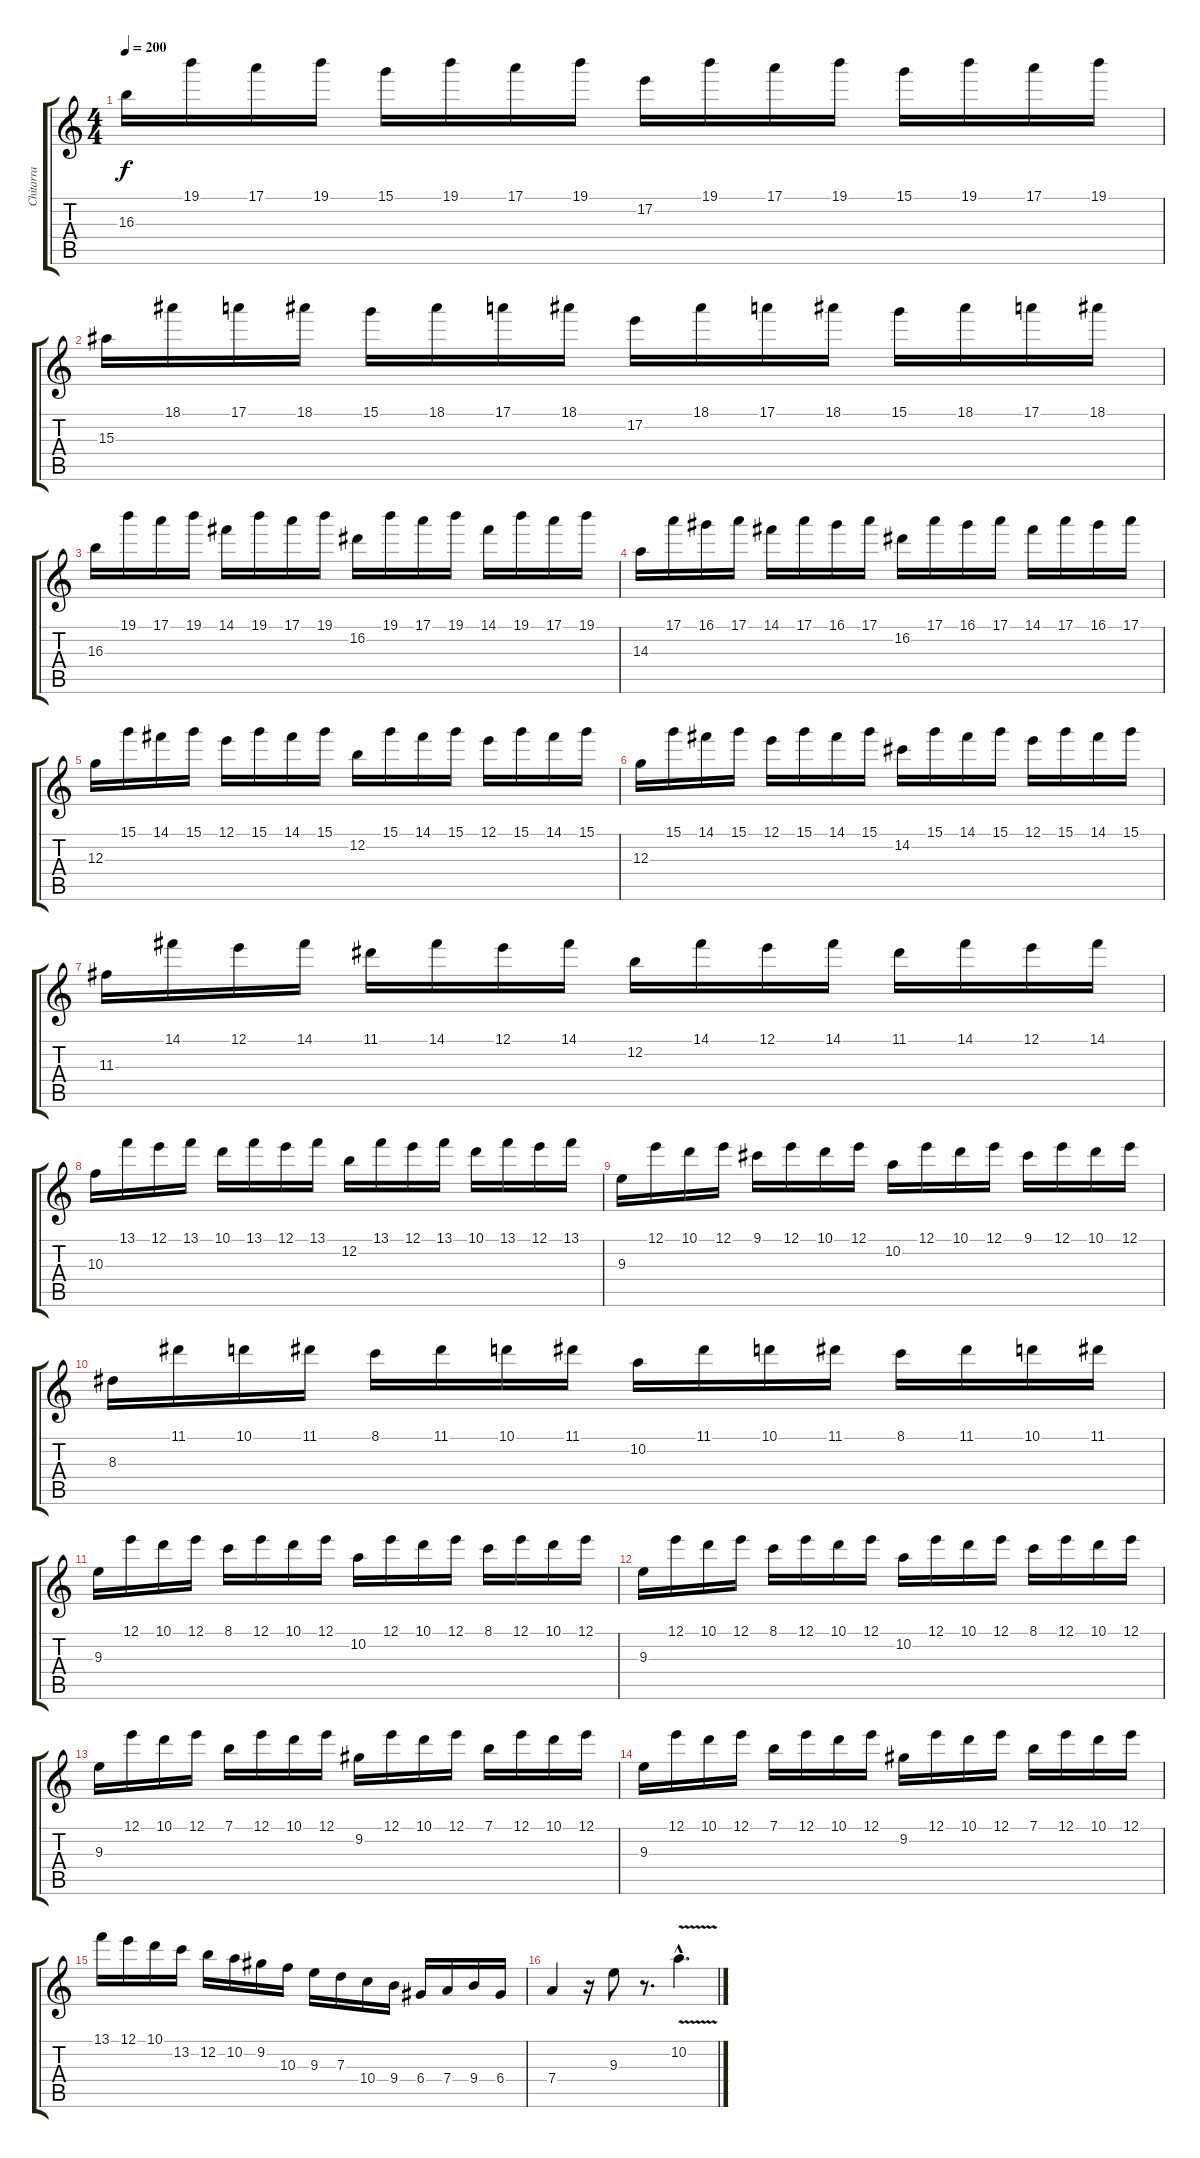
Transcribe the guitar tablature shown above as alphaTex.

\track ("Chitarra" "Chitarra") {instrument overdrivenguitar}
\staff {score tabs}
\tuning (E4 B3 G3 D3 A2 E2) {hide}
\ts (4 4)
\tempo 200
\clef g2
\ks c
16.3.16{dy f instrument overdrivenguitar} 19.1.16 17.1.16 19.1.16 15.1.16 19.1.16 17.1.16 19.1.16 17.2.16 19.1.16 17.1.16 19.1.16 15.1.16 19.1.16 17.1.16 19.1.16 |
15.3.16 18.1.16 17.1.16 18.1.16 15.1.16 18.1.16 17.1.16 18.1.16 17.2.16 18.1.16 17.1.16 18.1.16 15.1.16 18.1.16 17.1.16 18.1.16 |
16.3.16 19.1.16 17.1.16 19.1.16 14.1.16 19.1.16 17.1.16 19.1.16 16.2.16 19.1.16 17.1.16 19.1.16 14.1.16 19.1.16 17.1.16 19.1.16 |
14.3.16 17.1.16 16.1.16 17.1.16 14.1.16 17.1.16 16.1.16 17.1.16 16.2.16 17.1.16 16.1.16 17.1.16 14.1.16 17.1.16 16.1.16 17.1.16 |
12.3.16 15.1.16 14.1.16 15.1.16 12.1.16 15.1.16 14.1.16 15.1.16 12.2.16 15.1.16 14.1.16 15.1.16 12.1.16 15.1.16 14.1.16 15.1.16 |
12.3.16 15.1.16 14.1.16 15.1.16 12.1.16 15.1.16 14.1.16 15.1.16 14.2.16 15.1.16 14.1.16 15.1.16 12.1.16 15.1.16 14.1.16 15.1.16 |
11.3.16 14.1.16 12.1.16 14.1.16 11.1.16 14.1.16 12.1.16 14.1.16 12.2.16 14.1.16 12.1.16 14.1.16 11.1.16 14.1.16 12.1.16 14.1.16 |
10.3.16 13.1.16 12.1.16 13.1.16 10.1.16 13.1.16 12.1.16 13.1.16 12.2.16 13.1.16 12.1.16 13.1.16 10.1.16 13.1.16 12.1.16 13.1.16 |
9.3.16 12.1.16 10.1.16 12.1.16 9.1.16 12.1.16 10.1.16 12.1.16 10.2.16 12.1.16 10.1.16 12.1.16 9.1.16 12.1.16 10.1.16 12.1.16 |
8.3.16 11.1.16 10.1.16 11.1.16 8.1.16 11.1.16 10.1.16 11.1.16 10.2.16 11.1.16 10.1.16 11.1.16 8.1.16 11.1.16 10.1.16 11.1.16 |
9.3.16 12.1.16 10.1.16 12.1.16 8.1.16 12.1.16 10.1.16 12.1.16 10.2.16 12.1.16 10.1.16 12.1.16 8.1.16 12.1.16 10.1.16 12.1.16 |
9.3.16 12.1.16 10.1.16 12.1.16 8.1.16 12.1.16 10.1.16 12.1.16 10.2.16 12.1.16 10.1.16 12.1.16 8.1.16 12.1.16 10.1.16 12.1.16 |
9.3.16 12.1.16 10.1.16 12.1.16 7.1.16 12.1.16 10.1.16 12.1.16 9.2.16 12.1.16 10.1.16 12.1.16 7.1.16 12.1.16 10.1.16 12.1.16 |
9.3.16 12.1.16 10.1.16 12.1.16 7.1.16 12.1.16 10.1.16 12.1.16 9.2.16 12.1.16 10.1.16 12.1.16 7.1.16 12.1.16 10.1.16 12.1.16 |
13.1.16 12.1.16 10.1.16 13.2.16 12.2.16 10.2.16 9.2.16 10.3.16 9.3.16 7.3.16 10.4.16 9.4.16 6.4.16 7.4.16 9.4.16 6.4.16 |
7.4.4 r.16 9.3.8 r.8{d} 10.2{v hac}.4{d}
